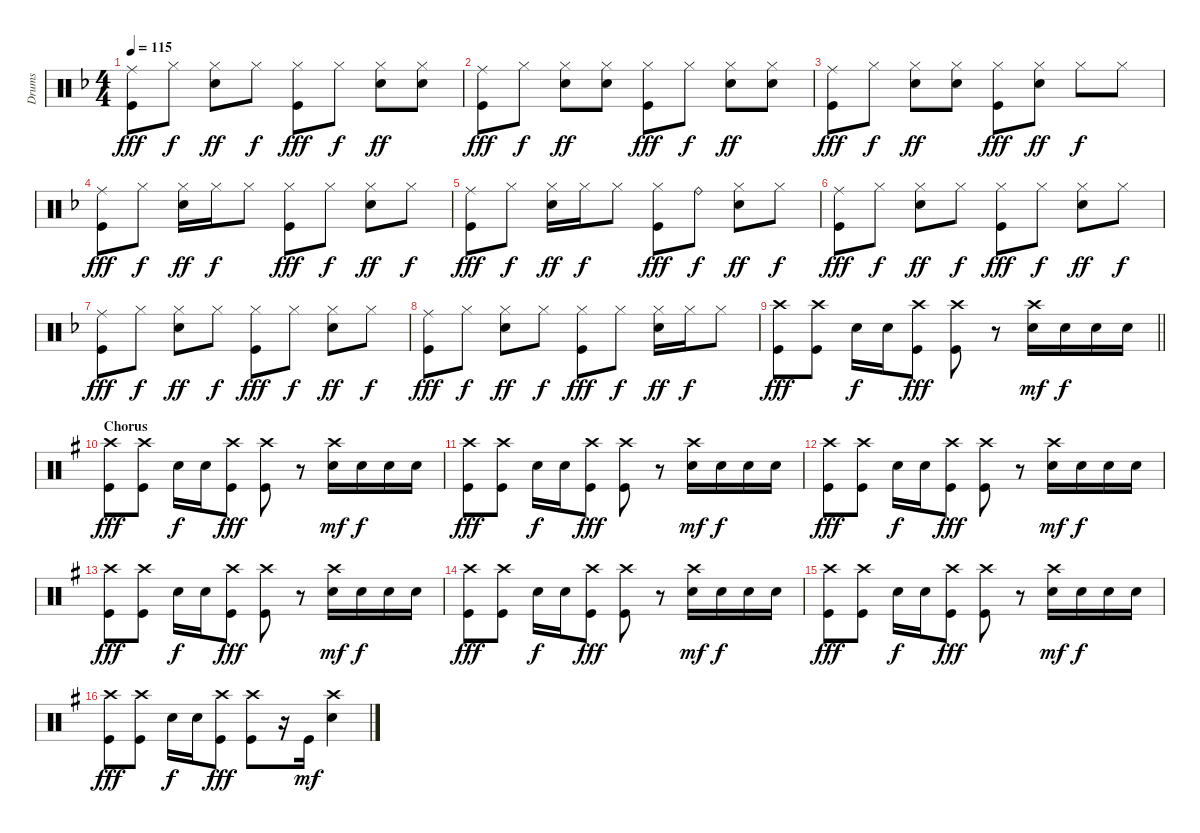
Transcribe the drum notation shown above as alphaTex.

\track ("Drums" "Drums") {instrument percussion}
\staff {score}
\articulation defaults
\ts (4 4)
\tempo 115
\clef neutral
\ks dminor
("Ride (middle)" "Kick (hit)").8{dy fff} "Hi-Hat (closed)".8{dy f} ("Hi-Hat (closed)" "Electric Snare (hit)").8{dy ff} "Hi-Hat (closed)".8{dy f} ("Hi-Hat (closed)" "Kick (hit)").8{dy fff} "Hi-Hat (closed)".8{dy f} ("Hi-Hat (closed)" "Electric Snare (hit)").8{dy ff} ("Hi-Hat (closed)" "Electric Snare (hit)").8 |
("Ride (middle)" "Kick (hit)").8{dy fff} "Hi-Hat (closed)".8{dy f} ("Hi-Hat (closed)" "Electric Snare (hit)").8{dy ff} ("Hi-Hat (closed)" "Electric Snare (hit)").8 ("Hi-Hat (closed)" "Kick (hit)").8{dy fff} "Hi-Hat (closed)".8{dy f} ("Hi-Hat (closed)" "Electric Snare (hit)").8{dy ff} ("Hi-Hat (closed)" "Electric Snare (hit)").8 |
("Ride (middle)" "Kick (hit)").8{dy fff} "Hi-Hat (closed)".8{dy f} ("Hi-Hat (closed)" "Electric Snare (hit)").8{dy ff} ("Hi-Hat (closed)" "Electric Snare (hit)").8 ("Hi-Hat (closed)" "Kick (hit)").8{dy fff} ("Hi-Hat (closed)" "Electric Snare (hit)").8{dy ff} "Hi-Hat (closed)".8{dy f} "Hi-Hat (closed)".8 |
("Ride (middle)" "Kick (hit)").8{dy fff} "Hi-Hat (closed)".8{dy f} ("Hi-Hat (closed)" "Electric Snare (hit)").16{dy ff} "Hi-Hat (closed)".16{dy f} "Hi-Hat (closed)".8 ("Hi-Hat (closed)" "Kick (hit)").8{dy fff} "Hi-Hat (closed)".8{dy f} ("Hi-Hat (closed)" "Electric Snare (hit)").8{dy ff} "Hi-Hat (closed)".8{dy f} |
("Ride (middle)" "Kick (hit)").8{dy fff} "Hi-Hat (closed)".8{dy f} ("Hi-Hat (closed)" "Electric Snare (hit)").16{dy ff} "Hi-Hat (closed)".16{dy f} "Hi-Hat (closed)".8 ("Hi-Hat (closed)" "Kick (hit)").8{dy fff} "Ride (bell)".8{dy f} ("Hi-Hat (closed)" "Electric Snare (hit)").8{dy ff} "Hi-Hat (closed)".8{dy f} |
("Ride (middle)" "Kick (hit)").8{dy fff} "Hi-Hat (closed)".8{dy f} ("Hi-Hat (closed)" "Electric Snare (hit)").8{dy ff} "Hi-Hat (closed)".8{dy f} ("Hi-Hat (closed)" "Kick (hit)").8{dy fff} "Hi-Hat (closed)".8{dy f} ("Hi-Hat (closed)" "Electric Snare (hit)").8{dy ff} "Hi-Hat (closed)".8{dy f} |
("Ride (middle)" "Kick (hit)").8{dy fff} "Hi-Hat (closed)".8{dy f} ("Hi-Hat (closed)" "Electric Snare (hit)").8{dy ff} "Hi-Hat (closed)".8{dy f} ("Hi-Hat (closed)" "Kick (hit)").8{dy fff} "Hi-Hat (closed)".8{dy f} ("Hi-Hat (closed)" "Electric Snare (hit)").8{dy ff} "Hi-Hat (closed)".8{dy f} |
("Ride (middle)" "Kick (hit)").8{dy fff} "Hi-Hat (closed)".8{dy f} ("Hi-Hat (closed)" "Electric Snare (hit)").8{dy ff} "Hi-Hat (closed)".8{dy f} ("Hi-Hat (closed)" "Kick (hit)").8{dy fff} "Hi-Hat (closed)".8{dy f} ("Hi-Hat (closed)" "Electric Snare (hit)").16{dy ff} "Hi-Hat (closed)".16{dy f} "Hi-Hat (closed)".8 |
\barLineRight lightlight
("Crash high (hit)" "Kick (hit)").8{dy fff} ("Crash high (hit)" "Kick (hit)").8 "Electric Snare (hit)".16{dy f} "Electric Snare (hit)".16 ("Crash high (hit)" "Kick (hit)").8{dy fff} ("Crash high (hit)" "Kick (hit)").8 r.8 ("Crash high (hit)" "Electric Snare (hit)").16{dy mf} "Electric Snare (hit)".16{dy f} "Electric Snare (hit)".16 "Electric Snare (hit)".16 |
\section ("" "Chorus")
\ks g
("Crash high (hit)" "Kick (hit)").8{dy fff} ("Crash high (hit)" "Kick (hit)").8 "Electric Snare (hit)".16{dy f} "Electric Snare (hit)".16 ("Crash high (hit)" "Kick (hit)").8{dy fff} ("Crash high (hit)" "Kick (hit)").8 r.8 ("Crash high (hit)" "Electric Snare (hit)").16{dy mf} "Electric Snare (hit)".16{dy f} "Electric Snare (hit)".16 "Electric Snare (hit)".16 |
("Crash high (hit)" "Kick (hit)").8{dy fff} ("Crash high (hit)" "Kick (hit)").8 "Electric Snare (hit)".16{dy f} "Electric Snare (hit)".16 ("Crash high (hit)" "Kick (hit)").8{dy fff} ("Crash high (hit)" "Kick (hit)").8 r.8 ("Crash high (hit)" "Electric Snare (hit)").16{dy mf} "Electric Snare (hit)".16{dy f} "Electric Snare (hit)".16 "Electric Snare (hit)".16 |
("Crash high (hit)" "Kick (hit)").8{dy fff} ("Crash high (hit)" "Kick (hit)").8 "Electric Snare (hit)".16{dy f} "Electric Snare (hit)".16 ("Crash high (hit)" "Kick (hit)").8{dy fff} ("Crash high (hit)" "Kick (hit)").8 r.8 ("Crash high (hit)" "Electric Snare (hit)").16{dy mf} "Electric Snare (hit)".16{dy f} "Electric Snare (hit)".16 "Electric Snare (hit)".16 |
("Crash high (hit)" "Kick (hit)").8{dy fff} ("Crash high (hit)" "Kick (hit)").8 "Electric Snare (hit)".16{dy f} "Electric Snare (hit)".16 ("Crash high (hit)" "Kick (hit)").8{dy fff} ("Crash high (hit)" "Kick (hit)").8 r.8 ("Crash high (hit)" "Electric Snare (hit)").16{dy mf} "Electric Snare (hit)".16{dy f} "Electric Snare (hit)".16 "Electric Snare (hit)".16 |
("Crash high (hit)" "Kick (hit)").8{dy fff} ("Crash high (hit)" "Kick (hit)").8 "Electric Snare (hit)".16{dy f} "Electric Snare (hit)".16 ("Crash high (hit)" "Kick (hit)").8{dy fff} ("Crash high (hit)" "Kick (hit)").8 r.8 ("Crash high (hit)" "Electric Snare (hit)").16{dy mf} "Electric Snare (hit)".16{dy f} "Electric Snare (hit)".16 "Electric Snare (hit)".16 |
("Crash high (hit)" "Kick (hit)").8{dy fff} ("Crash high (hit)" "Kick (hit)").8 "Electric Snare (hit)".16{dy f} "Electric Snare (hit)".16 ("Crash high (hit)" "Kick (hit)").8{dy fff} ("Crash high (hit)" "Kick (hit)").8 r.8 ("Crash high (hit)" "Electric Snare (hit)").16{dy mf} "Electric Snare (hit)".16{dy f} "Electric Snare (hit)".16 "Electric Snare (hit)".16 |
("Crash high (hit)" "Kick (hit)").8{dy fff} ("Crash high (hit)" "Kick (hit)").8 "Electric Snare (hit)".16{dy f} "Electric Snare (hit)".16 ("Crash high (hit)" "Kick (hit)").8{dy fff} ("Crash high (hit)" "Kick (hit)").8 r.16 "Kick (hit)".16{dy mf} ("Crash high (hit)" "Electric Snare (hit)").4
